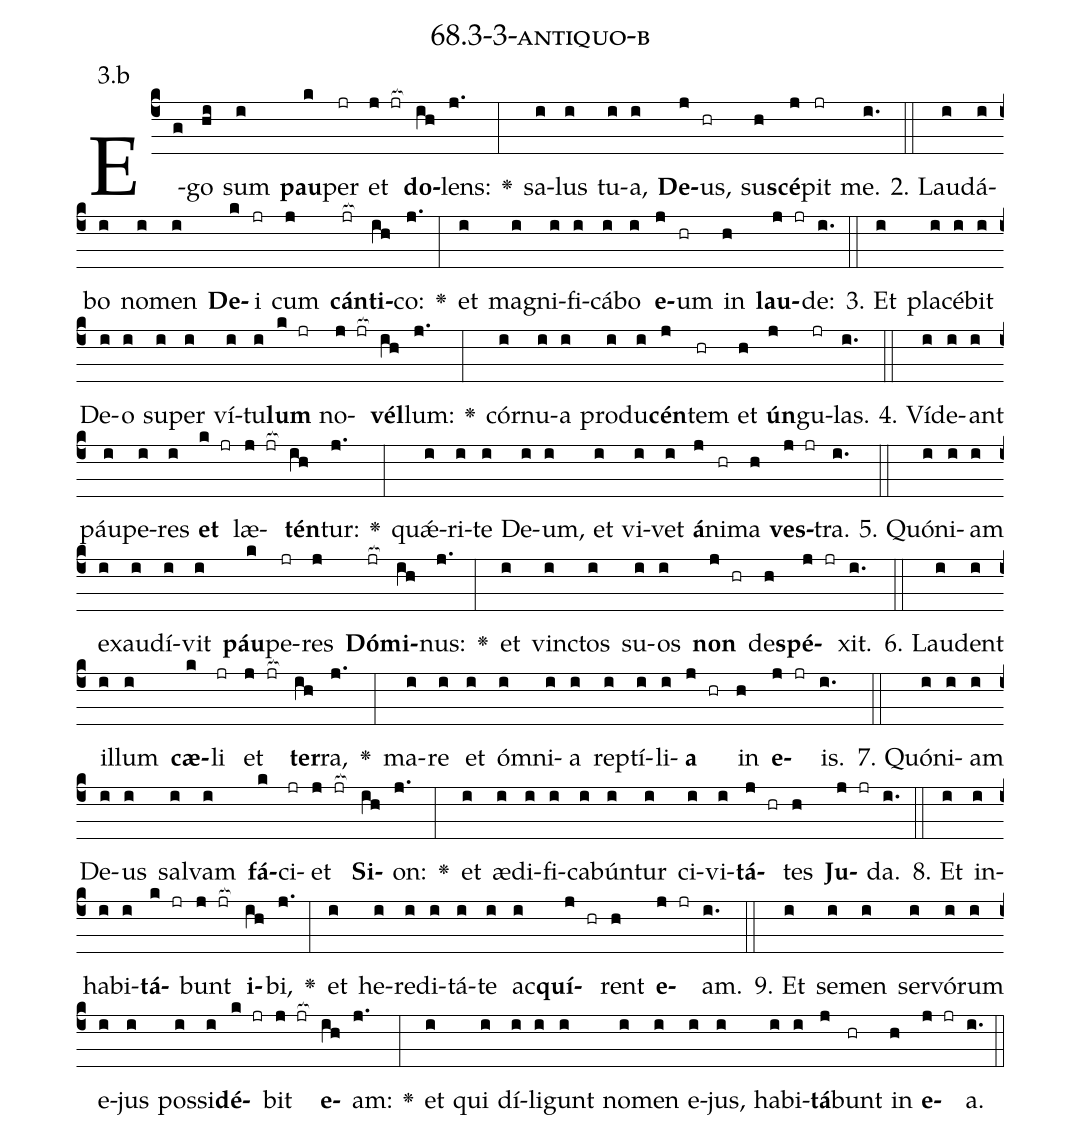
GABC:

name: 68.3-3-antiquo-b;
annotation: 3.b;
%%
(c4)E(g)go(hi) sum(i) <b>pau</b>(k)per(jr) et(j jr[ocb:1{]) <b>do</b>(ih[ocb:0}])lens:(j.) <v>\greheightstar</v>(:) sa(i)lus(i) tu(i)a,(i) <b>De</b>(j)us,(hr) su(h)<b>scé</b>(j)pit(jr) me.(i.) (::)
2. Lau(i)dá(i)bo(i) no(i)men(i) <b>De</b>(k)i(jr) cum(j) <b>cán</b>(jr[ocb:1{])<b>ti</b>(ih[ocb:0}])co:(j.) <v>\greheightstar</v>(:) et(i) ma(i)gni(i)fi(i)cá(i)bo(i) <b>e</b>(j)um(hr) in(h) <b>lau</b>(j jr)de:(i.) (::)
3. Et(i) pla(i)cé(i)bit(i) De(i)o(i) su(i)per(i) ví(i)tu(i)<b>lum</b>(k jr) no(j jr[ocb:1{])<b>vél</b>(ih[ocb:0}])lum:(j.) <v>\greheightstar</v>(:) cór(i)nu(i)a(i) pro(i)du(i)<b>cén</b>(j)tem(hr) et(h) <b>ún</b>(j)gu(jr)las.(i.) (::)
4. Ví(i)de(i)ant(i) páu(i)pe(i)res(i) <b>et</b>(k jr) læ(j jr[ocb:1{])<b>tén</b>(ih[ocb:0}])tur:(j.) <v>\greheightstar</v>(:) quǽ(i)ri(i)te(i) De(i)um,(i) et(i) vi(i)vet(i) <b>á</b>(j)ni(hr)ma(h) <b>ves</b>(j jr)tra.(i.) (::)
5. Quón(i)i(i)am(i) ex(i)au(i)dí(i)vit(i) <b>páu</b>(k)pe(jr)res(j) <b>Dó</b>(jr[ocb:1{])<b>mi</b>(ih[ocb:0}])nus:(j.) <v>\greheightstar</v>(:) et(i) vinc(i)tos(i) su(i)os(i) <b>non</b>(j hr) de(h)<b>spé</b>(j jr)xit.(i.) (::)
6. Lau(i)dent(i) il(i)lum(i) <b>cæ</b>(k)li(jr) et(j jr[ocb:1{]) <b>ter</b>(ih[ocb:0}])ra,(j.) <v>\greheightstar</v>(:) ma(i)re(i) et(i) óm(i)ni(i)a(i) rep(i)tí(i)li(i)<b>a</b>(j hr) in(h) <b>e</b>(j jr)is.(i.) (::)
7. Quón(i)i(i)am(i) De(i)us(i) sal(i)vam(i) <b>fá</b>(k)ci(jr)et(j jr[ocb:1{]) <b>Si</b>(ih[ocb:0}])on:(j.) <v>\greheightstar</v>(:) et(i) æ(i)di(i)fi(i)ca(i)bún(i)tur(i) ci(i)vi(i)<b>tá</b>(j hr)tes(h) <b>Ju</b>(j jr)da.(i.) (::)
8. Et(i) in(i)ha(i)bi(i)<b>tá</b>(k jr)bunt(j jr[ocb:1{]) <b>i</b>(ih[ocb:0}])bi,(j.) <v>\greheightstar</v>(:) et(i) he(i)re(i)di(i)tá(i)te(i) ac(i)<b>quí</b>(j hr)rent(h) <b>e</b>(j jr)am.(i.) (::)
9. Et(i) se(i)men(i) ser(i)vó(i)rum(i) e(i)jus(i) pos(i)si(i)<b>dé</b>(k jr)bit(j jr[ocb:1{]) <b>e</b>(ih[ocb:0}])am:(j.) <v>\greheightstar</v>(:) et(i) qui(i) dí(i)li(i)gunt(i) no(i)men(i) e(i)jus,(i) ha(i)bi(i)<b>tá</b>(j)bunt(hr) in(h) <b>e</b>(j jr)a.(i.) (::)
